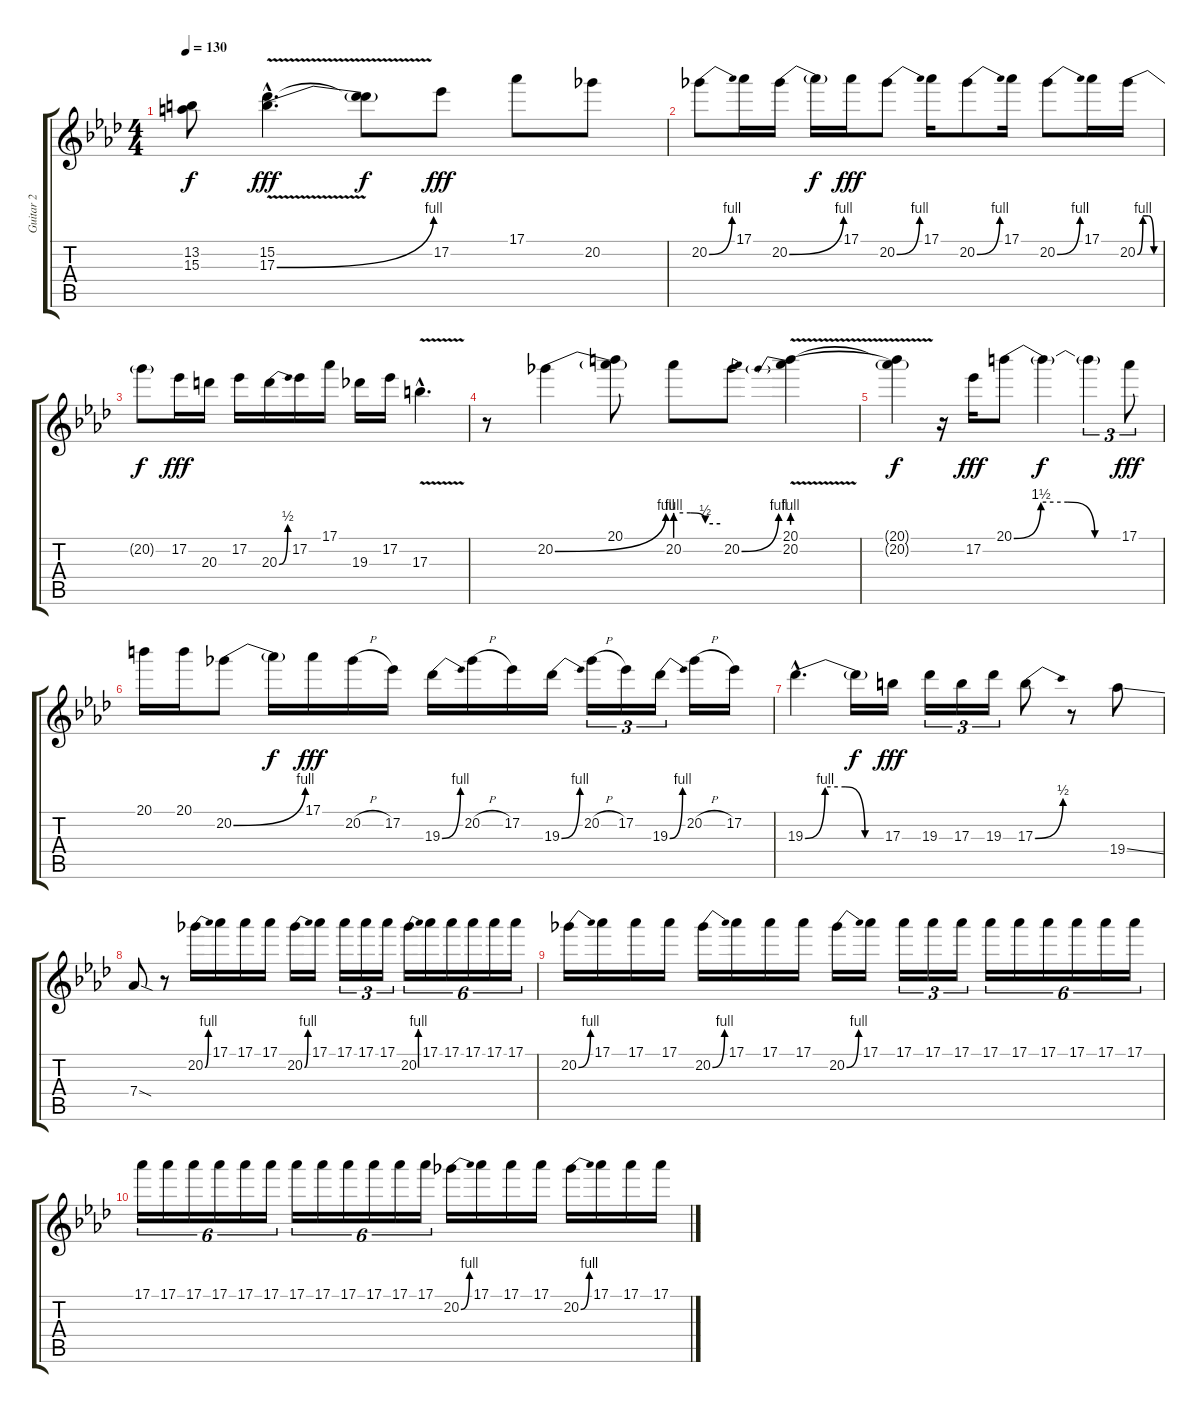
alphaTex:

\track ("Guitar 2" "Guitar 2") {instrument distortionguitar}
\staff {score tabs}
\tuning (Eb4 Bb3 Gb3 Db3 Ab2 Eb2) {hide}
\ts (4 4)
\tempo 130
\clef g2
\ks ab
(13.2{t} 15.3{t}).8{dy f} (15.2{hac} 17.3{be (bend 0 0 60 4) v hac}).4{d dy fff} (15.2{t} 17.3{t}).8{dy f} 17.2.8{dy fff} 17.1.8 20.2.8 |
20.2{be (bend 0 0 60 4)}.8 17.1.16 20.2{be (bend 0 0 60 4)}.16 20.2{t}.16{dy f} 17.1.16{dy fff} 20.2{be (bend 0 0 60 4)}.8 17.1.16 20.2{be (bend 0 0 60 4)}.8 17.1.16 20.2{be (bend 0 0 60 4)}.8 17.1.16 20.2{be (custom 0 0 15 4 30 4 45 0 60 0)}.16 |
20.2{t}.8{dy f volume 7} 17.2.16{dy fff} 20.3.16 17.2.16 20.3{be (bend 0 0 60 2)}.16 17.2.16 17.1.16 19.3.16 17.2.16 17.3{v hac}.4{d} |
r.8 20.2{be (bend 0 0 60 4)}.4 (20.1 20.2{t}).8 20.2{be (custom 0 4 20 4 40 2 60 2)}.8 20.2{be (bend 0 0 60 4)}.8 (20.1 20.2{be (prebend 0 4 60 4) v}).4 |
(20.1{t} 20.2{t}).4{dy f} r.16 17.2.16{dy fff} 20.1{be (custom 0 0 15 6 30 6 45 0 60 0)}.8 20.1{t}.4{dy f} 20.1{t}.4{tu (3 2)} 17.1.8{tu (3 2) dy fff} |
20.1.16 20.1.16 20.2{be (bend 0 0 60 4)}.8 20.2{t}.16{dy f} 17.1.16{dy fff} 20.2{h}.16 17.2.16 19.3{be (bend 0 0 60 4)}.16 20.2{h}.16 17.2.16 19.3{be (bend 0 0 60 4)}.16 20.2{h}.16{tu (3 2)} 17.2.16{tu (3 2)} 19.3{be (bend 0 0 60 4)}.16{tu (3 2)} 20.2{h}.16 17.2.16 |
19.3{be (custom 0 0 15 4 30 4 45 0 60 0) hac}.4{d volume 0} 19.3{t}.16{dy f} 17.3.16{dy fff} 19.3.16{tu (3 2)} 17.3.16{tu (3 2)} 19.3.16{tu (3 2)} 17.3{be (bend 0 0 60 2)}.8 r.8 19.4{ss}.8 |
7.4{sod}.8 r.8 20.2{be (bend 0 0 60 4)}.16 17.1.16 17.1.16 17.1.16 20.2{be (bend 0 0 60 4)}.16 17.1.16 17.1.16{tu (3 2)} 17.1.16{tu (3 2)} 17.1.16{tu (3 2)} 20.2{be (bend 0 0 60 4)}.16{tu (6 4)} 17.1.16{tu (6 4)} 17.1.16{tu (6 4)} 17.1.16{tu (6 4)} 17.1.16{tu (6 4)} 17.1.16{tu (6 4)} |
20.2{be (bend 0 0 60 4)}.16 17.1.16 17.1.16 17.1.16 20.2{be (bend 0 0 60 4)}.16 17.1.16 17.1.16 17.1.16 20.2{be (bend 0 0 60 4)}.16 17.1.16 17.1.16{tu (3 2)} 17.1.16{tu (3 2)} 17.1.16{tu (3 2)} 17.1.16{tu (6 4)} 17.1.16{tu (6 4)} 17.1.16{tu (6 4)} 17.1.16{tu (6 4)} 17.1.16{tu (6 4)} 17.1.16{tu (6 4)} |
17.1.16{tu (6 4)} 17.1.16{tu (6 4)} 17.1.16{tu (6 4)} 17.1.16{tu (6 4)} 17.1.16{tu (6 4)} 17.1.16{tu (6 4)} 17.1.16{tu (6 4)} 17.1.16{tu (6 4)} 17.1.16{tu (6 4)} 17.1.16{tu (6 4)} 17.1.16{tu (6 4)} 17.1.16{tu (6 4)} 20.2{be (bend 0 0 60 4)}.16 17.1.16 17.1.16 17.1.16 20.2{be (bend 0 0 60 4)}.16 17.1.16 17.1.16 17.1.16
